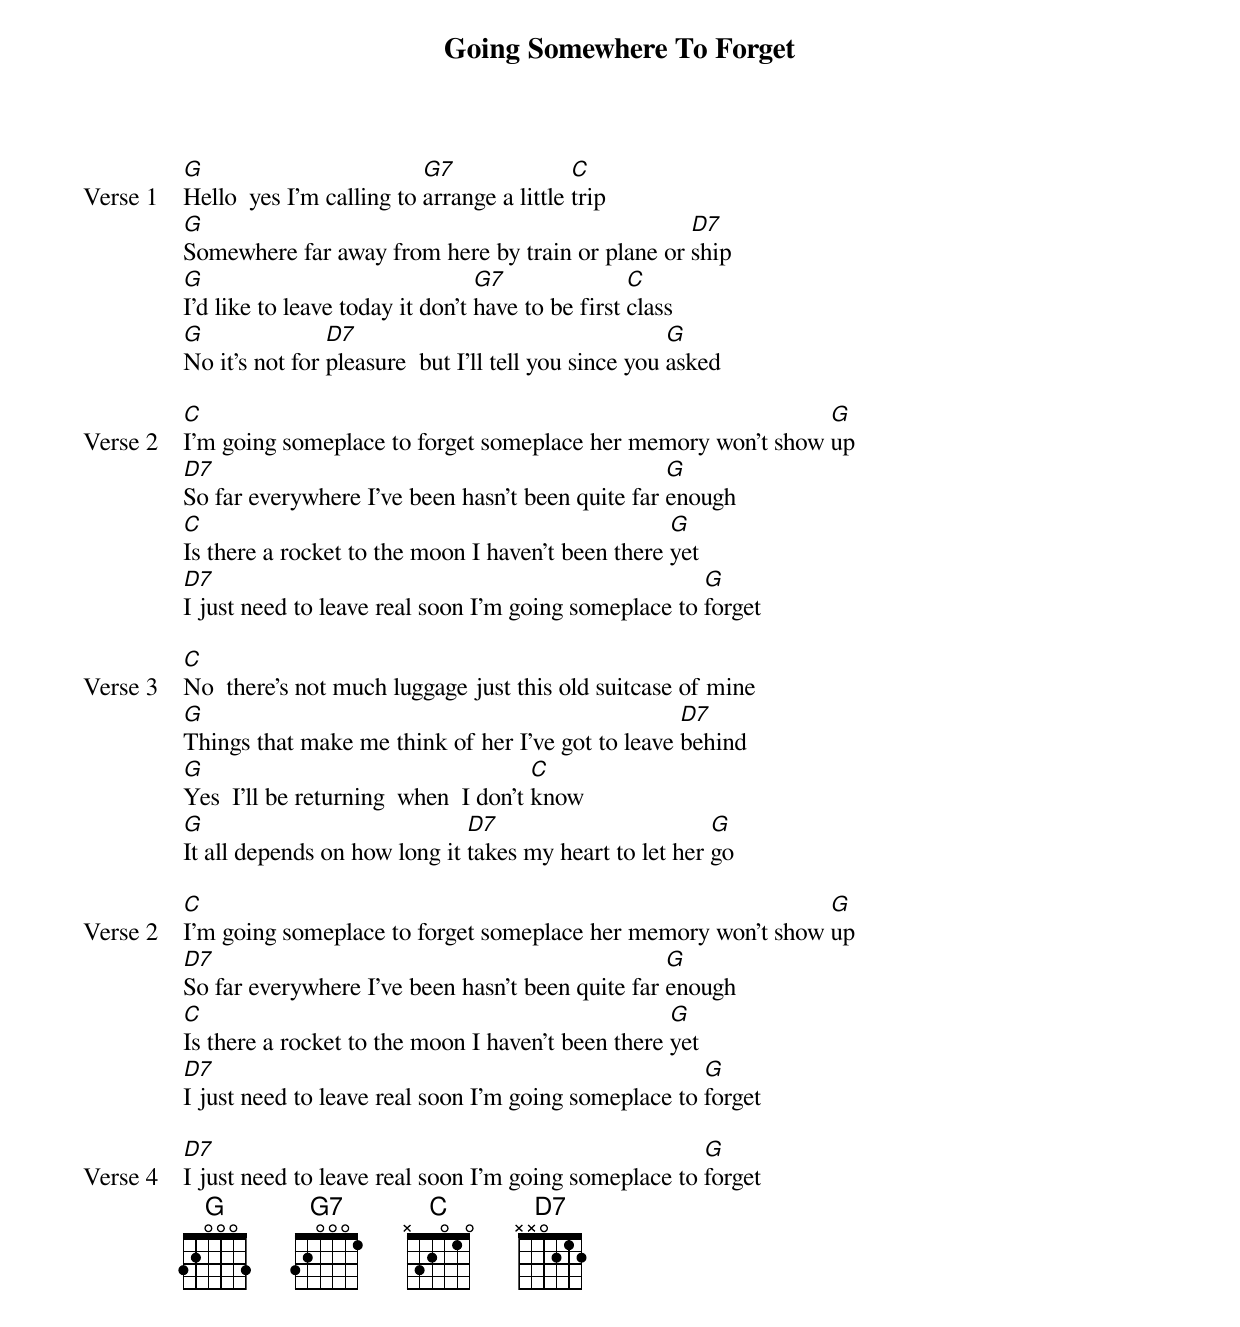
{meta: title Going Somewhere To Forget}
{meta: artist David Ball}
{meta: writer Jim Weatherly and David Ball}

{start_of_verse: Verse 1}
[G]Hello  yes I'm calling to [G7]arrange a little [C]trip
[G]Somewhere far away from here by train or plane or [D7]ship
[G]I'd like to leave today it don't [G7]have to be first [C]class
[G]No it's not for [D7]pleasure  but I'll tell you since you [G]asked
{end_of_verse}

{start_of_verse: Verse 2}
[C]I'm going someplace to forget someplace her memory won't show [G]up
[D7]So far everywhere I've been hasn't been quite far [G]enough
[C]Is there a rocket to the moon I haven't been there [G]yet
[D7]I just need to leave real soon I'm going someplace to [G]forget
{end_of_verse}

{start_of_verse: Verse 3}
[C]No  there's not much luggage just this old suitcase of mine
[G]Things that make me think of her I've got to leave [D7]behind
[G]Yes  I'll be returning  when  I don't [C]know
[G]It all depends on how long it [D7]takes my heart to let her [G]go
{end_of_verse}

{start_of_verse: Verse 2}
[C]I'm going someplace to forget someplace her memory won't show [G]up
[D7]So far everywhere I've been hasn't been quite far [G]enough
[C]Is there a rocket to the moon I haven't been there [G]yet
[D7]I just need to leave real soon I'm going someplace to [G]forget
{end_of_verse}

{start_of_verse: Verse 4}
[D7]I just need to leave real soon I'm going someplace to [G]forget
{end_of_verse}
